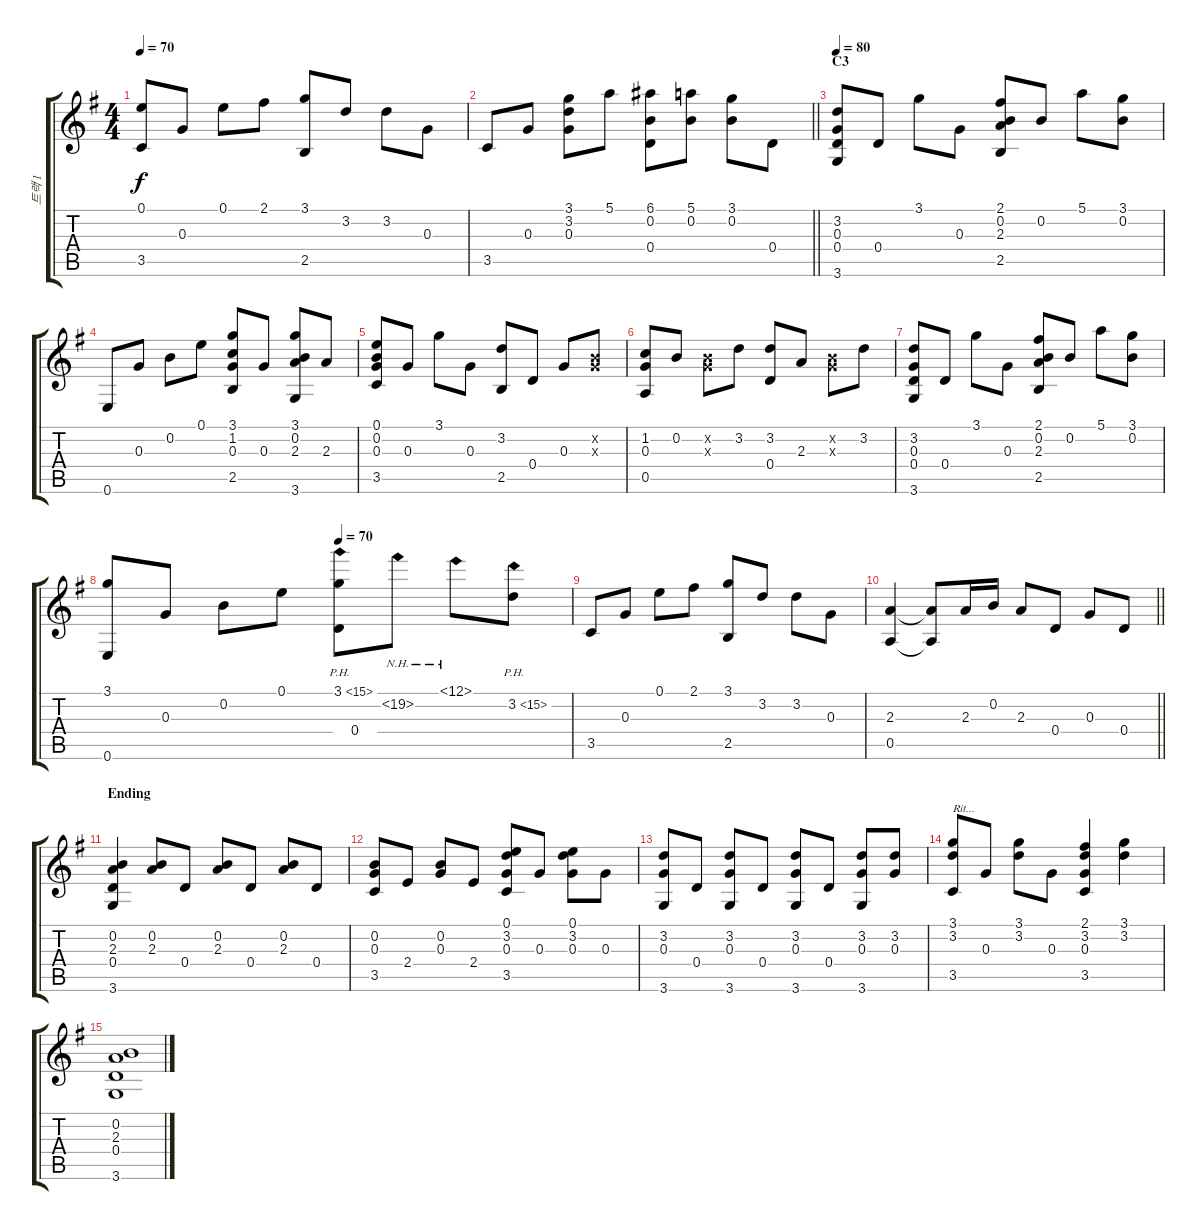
\track ("트랙 1" "트랙 1") {instrument acousticguitarsteel}
\staff {score tabs}
\tuning (E4 B3 G3 D3 A2 E2) {hide}
\ts (4 4)
\tempo 70
\clef g2
\ks g
(0.1 3.5).8{dy f} 0.3.8 0.1.8 2.1.8 (3.1 2.5).8 3.2.8 3.2.8 0.3.8 |
\barLineRight lightlight
3.5.8 0.3.8 (3.1 3.2 0.3).8 5.1.8 (6.1 0.2 0.4).8 (5.1 0.2).8 (3.1 0.2).8 0.4.8 |
\section ("" "C3")
\tempo 80
(3.2 0.3 0.4 3.6).8 0.4.8 3.1.8 0.3.8 (2.1 0.2 2.3 2.5).8 0.2.8 5.1.8 (3.1 0.2).8 |
0.6.8 0.3.8 0.2.8 0.1.8 (3.1 1.2 0.3 2.5).8 0.3.8 (3.1 0.2 2.3 3.6).8 2.3.8 |
(0.1 0.2 0.3 3.5).8 0.3.8 3.1.8 0.3.8 (3.2 2.5).8 0.4.8 0.3.8 (0.2{x} 0.3{x}).8 |
(1.2 0.3 0.5).8 0.2.8 (0.2{x} 0.3{x}).8 3.2.8 (3.2 0.4).8 2.3.8 (0.2{x} 0.3{x}).8 3.2.8 |
(3.2 0.3 0.4 3.6).8 0.4.8 3.1.8 0.3.8 (2.1 0.2 2.3 2.5).8 0.2.8 5.1.8 (3.1 0.2).8 |
\tempo (70 0.5)
(3.1 0.6).8 0.3.8 0.2.8 0.1.8 (3.1{ph 12} 0.4).8 19.2{nh}.8 12.1{nh}.8 3.2{ph 12}.8 |
3.5.8 0.3.8 0.1.8 2.1.8 (3.1 2.5).8 3.2.8 3.2.8 0.3.8 |
\barLineRight lightlight
(2.3 0.5).4 (2.3{t} 0.5{t}).8 2.3.16 0.2.16 2.3.8 0.4.8 0.3.8 0.4.8 |
\section ("" "Ending")
(0.2 2.3 0.4 3.6).4 (0.2 2.3).8 0.4.8 (0.2 2.3).8 0.4.8 (0.2 2.3).8 0.4.8 |
(0.2 0.3 3.5).8 2.4.8 (0.2 0.3).8 2.4.8 (0.1 3.2 0.3 3.5).8 0.3.8 (0.1 3.2 0.3).8 0.3.8 |
(3.2 0.3 3.6).8 0.4.8 (3.2 0.3 3.6).8 0.4.8 (3.2 0.3 3.6).8 0.4.8 (3.2 0.3 3.6).8 (3.2 0.3).8 |
(3.1 3.2 3.5).8{txt "Rit..."} 0.3.8 (3.1 3.2).8 0.3.8 (2.1 3.2 0.3 3.5).4 (3.1 3.2).4 |
(0.2 2.3 0.4 3.6).1
